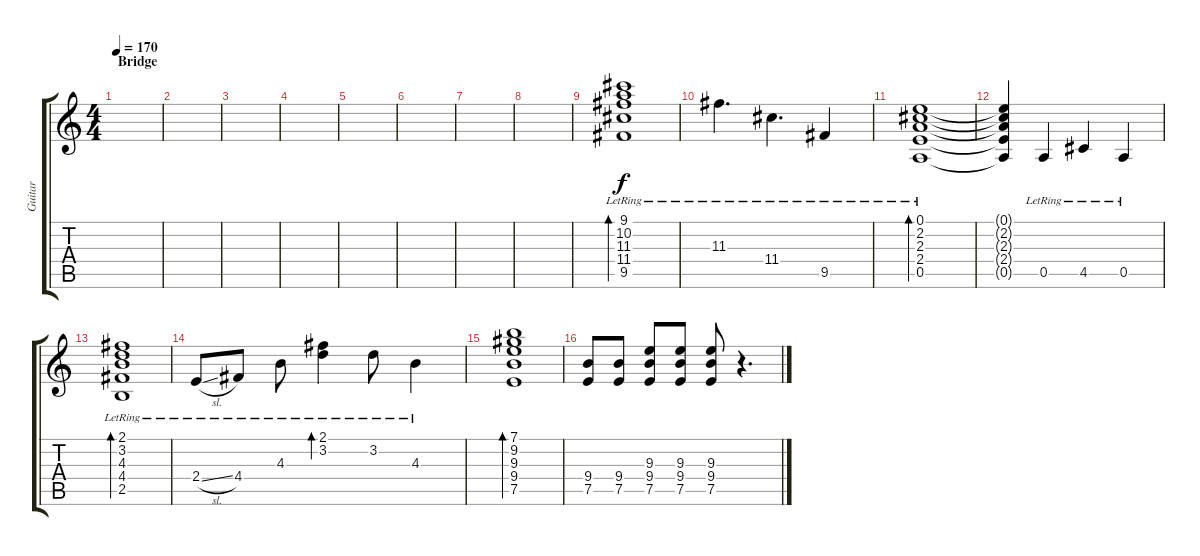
\track ("Guitar" "Guitar") {instrument electricguitarclean}
\staff {score tabs}
\tuning (E4 B3 G3 D3 A2 E2) {hide}
\ts (4 4)
\section ("" "Bridge")
\tempo 170
\clef g2
\ks c
|
|
|
|
|
|
|
|
(9.1{lr} 10.2{lr} 11.3{lr} 11.4{lr} 9.5{lr}).1{bd 480} |
11.3{lr}.4{d} 11.4{lr}.4{d} 9.5{lr}.4 |
(0.1{lr} 2.2{lr} 2.3{lr} 2.4{lr} 0.5{lr}).1{bd 480} |
(0.1{t} 2.2{t} 2.3{t} 2.4{t} 0.5{t}).4 0.5{lr}.4 4.5{lr}.4 0.5{lr}.4 |
(2.1{lr} 3.2{lr} 4.3{lr} 4.4{lr} 2.5{lr}).1{bd 480} |
2.4{sl lr}.8 4.4{lr}.8 4.3{lr}.8 (2.1{lr} 3.2{lr}).4{bd 240} 3.2{lr}.8 4.3{lr}.4 |
(7.1 9.2 9.3 9.4 7.5).1{bd 480} |
(9.4 7.5).8 (9.4 7.5).8 (9.3 9.4 7.5).8 (9.3 9.4 7.5).8 (9.3 9.4 7.5).8 r.4{d}
